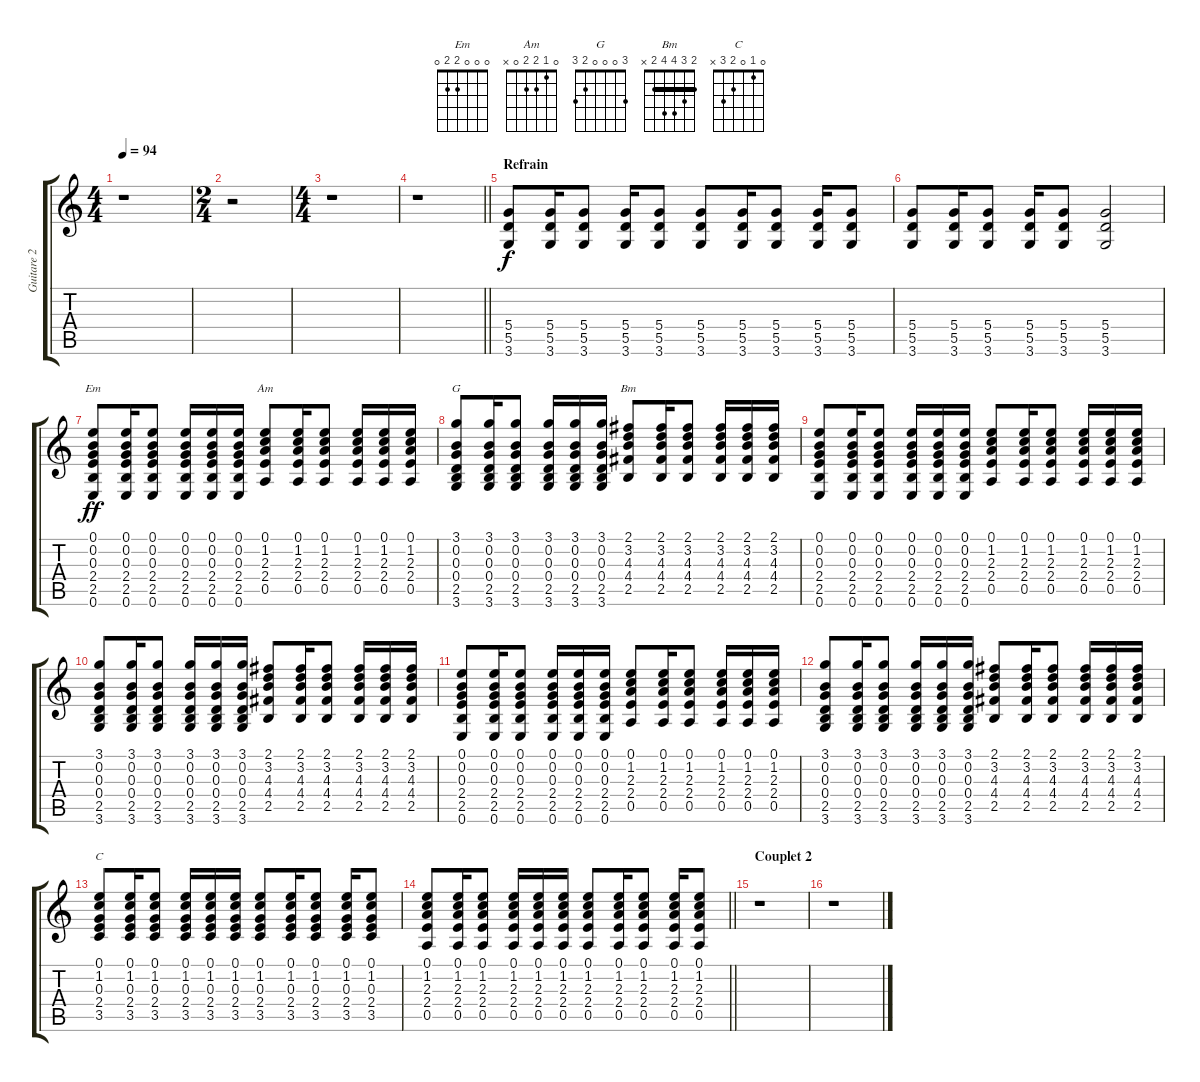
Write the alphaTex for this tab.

\track ("Guitare 2" "Guitare 2") {instrument overdrivenguitar}
\staff {score tabs}
\tuning (E4 B3 G3 D3 A2 E2) {hide}
\chord ("Em" 0 0 0 2 2 0)
\chord ("Am" 0 1 2 2 0 x)
\chord ("G" 3 0 0 0 2 3)
\chord ("Bm" 2 3 4 4 2 x) {barre 2}
\chord ("C" 0 1 0 2 3 x)
\ts (4 4)
\tempo 94
\clef g2
\ks c
r.1{dy f} |
\ts (2 4)
r.2 |
\ts (4 4)
r.1 |
\barLineRight lightlight
r.1 |
\section ("" "Refrain")
(5.4 5.5 3.6).8 (5.4 5.5 3.6).16 (5.4 5.5 3.6).8 (5.4 5.5 3.6).16 (5.4 5.5 3.6).8 (5.4 5.5 3.6).8 (5.4 5.5 3.6).16 (5.4 5.5 3.6).8 (5.4 5.5 3.6).16 (5.4 5.5 3.6).8 |
(5.4 5.5 3.6).8 (5.4 5.5 3.6).16 (5.4 5.5 3.6).8 (5.4 5.5 3.6).16 (5.4 5.5 3.6).8 (5.4 5.5 3.6).2 |
(0.1 0.2 0.3 2.4 2.5 0.6).8{ch "Em" dy ff} (0.1 0.2 0.3 2.4 2.5 0.6).16 (0.1 0.2 0.3 2.4 2.5 0.6).8 (0.1 0.2 0.3 2.4 2.5 0.6).16 (0.1 0.2 0.3 2.4 2.5 0.6).16 (0.1 0.2 0.3 2.4 2.5 0.6).16 (0.1 1.2 2.3 2.4 0.5).8{ch "Am"} (0.1 1.2 2.3 2.4 0.5).16 (0.1 1.2 2.3 2.4 0.5).8 (0.1 1.2 2.3 2.4 0.5).16 (0.1 1.2 2.3 2.4 0.5).16 (0.1 1.2 2.3 2.4 0.5).16 |
(3.1 0.2 0.3 0.4 2.5 3.6).8{ch "G"} (3.1 0.2 0.3 0.4 2.5 3.6).16 (3.1 0.2 0.3 0.4 2.5 3.6).8 (3.1 0.2 0.3 0.4 2.5 3.6).16 (3.1 0.2 0.3 0.4 2.5 3.6).16 (3.1 0.2 0.3 0.4 2.5 3.6).16 (2.1 3.2 4.3 4.4 2.5).8{ch "Bm"} (2.1 3.2 4.3 4.4 2.5).16 (2.1 3.2 4.3 4.4 2.5).8 (2.1 3.2 4.3 4.4 2.5).16 (2.1 3.2 4.3 4.4 2.5).16 (2.1 3.2 4.3 4.4 2.5).16 |
(0.1 0.2 0.3 2.4 2.5 0.6).8 (0.1 0.2 0.3 2.4 2.5 0.6).16 (0.1 0.2 0.3 2.4 2.5 0.6).8 (0.1 0.2 0.3 2.4 2.5 0.6).16 (0.1 0.2 0.3 2.4 2.5 0.6).16 (0.1 0.2 0.3 2.4 2.5 0.6).16 (0.1 1.2 2.3 2.4 0.5).8 (0.1 1.2 2.3 2.4 0.5).16 (0.1 1.2 2.3 2.4 0.5).8 (0.1 1.2 2.3 2.4 0.5).16 (0.1 1.2 2.3 2.4 0.5).16 (0.1 1.2 2.3 2.4 0.5).16 |
(3.1 0.2 0.3 0.4 2.5 3.6).8 (3.1 0.2 0.3 0.4 2.5 3.6).16 (3.1 0.2 0.3 0.4 2.5 3.6).8 (3.1 0.2 0.3 0.4 2.5 3.6).16 (3.1 0.2 0.3 0.4 2.5 3.6).16 (3.1 0.2 0.3 0.4 2.5 3.6).16 (2.1 3.2 4.3 4.4 2.5).8 (2.1 3.2 4.3 4.4 2.5).16 (2.1 3.2 4.3 4.4 2.5).8 (2.1 3.2 4.3 4.4 2.5).16 (2.1 3.2 4.3 4.4 2.5).16 (2.1 3.2 4.3 4.4 2.5).16 |
(0.1 0.2 0.3 2.4 2.5 0.6).8 (0.1 0.2 0.3 2.4 2.5 0.6).16 (0.1 0.2 0.3 2.4 2.5 0.6).8 (0.1 0.2 0.3 2.4 2.5 0.6).16 (0.1 0.2 0.3 2.4 2.5 0.6).16 (0.1 0.2 0.3 2.4 2.5 0.6).16 (0.1 1.2 2.3 2.4 0.5).8 (0.1 1.2 2.3 2.4 0.5).16 (0.1 1.2 2.3 2.4 0.5).8 (0.1 1.2 2.3 2.4 0.5).16 (0.1 1.2 2.3 2.4 0.5).16 (0.1 1.2 2.3 2.4 0.5).16 |
(3.1 0.2 0.3 0.4 2.5 3.6).8 (3.1 0.2 0.3 0.4 2.5 3.6).16 (3.1 0.2 0.3 0.4 2.5 3.6).8 (3.1 0.2 0.3 0.4 2.5 3.6).16 (3.1 0.2 0.3 0.4 2.5 3.6).16 (3.1 0.2 0.3 0.4 2.5 3.6).16 (2.1 3.2 4.3 4.4 2.5).8 (2.1 3.2 4.3 4.4 2.5).16 (2.1 3.2 4.3 4.4 2.5).8 (2.1 3.2 4.3 4.4 2.5).16 (2.1 3.2 4.3 4.4 2.5).16 (2.1 3.2 4.3 4.4 2.5).16 |
(0.1 1.2 0.3 2.4 3.5).8{ch "C"} (0.1 1.2 0.3 2.4 3.5).16 (0.1 1.2 0.3 2.4 3.5).8 (0.1 1.2 0.3 2.4 3.5).16 (0.1 1.2 0.3 2.4 3.5).16 (0.1 1.2 0.3 2.4 3.5).16 (0.1 1.2 0.3 2.4 3.5).8 (0.1 1.2 0.3 2.4 3.5).16 (0.1 1.2 0.3 2.4 3.5).8 (0.1 1.2 0.3 2.4 3.5).16 (0.1 1.2 0.3 2.4 3.5).8 |
\barLineRight lightlight
(0.1 1.2 2.3 2.4 0.5).8 (0.1 1.2 2.3 2.4 0.5).16 (0.1 1.2 2.3 2.4 0.5).8 (0.1 1.2 2.3 2.4 0.5).16 (0.1 1.2 2.3 2.4 0.5).16 (0.1 1.2 2.3 2.4 0.5).16 (0.1 1.2 2.3 2.4 0.5).8 (0.1 1.2 2.3 2.4 0.5).16 (0.1 1.2 2.3 2.4 0.5).8 (0.1 1.2 2.3 2.4 0.5).16 (0.1 1.2 2.3 2.4 0.5).8 |
\section ("" "Couplet 2")
r.1 |
r.1
